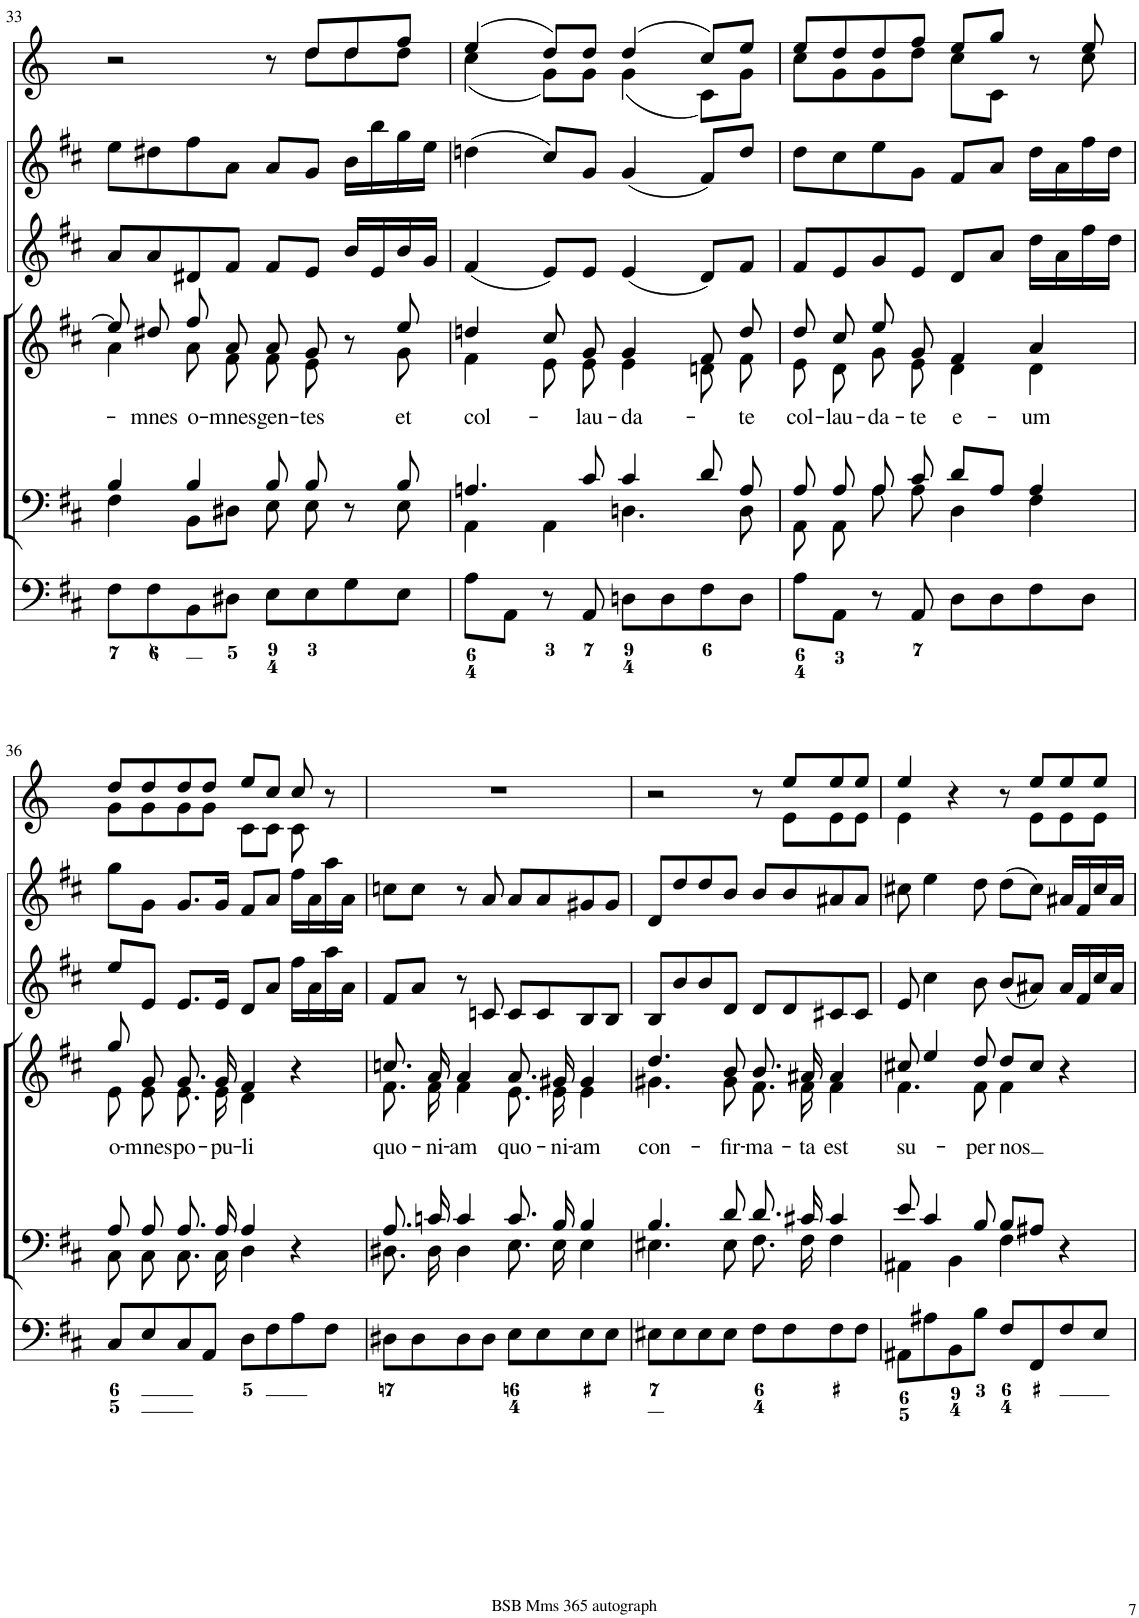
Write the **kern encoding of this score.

**kern	**kern	**kern	**text	**kern	**kern	**kern
*part6	*part5	*part4	*part4	*part3	*part2	*part1
*staff6	*staff5	*staff4	*staff4	*staff3	*staff2	*staff1
*I"Organ	*I"Voice	*I"Voice	*	*I"Violin	*I"Violin	*I"C in D
*	*	*	*	*I'Vln	*I'Vln	*
!!LO:PB:g=z
*clefF4	*clefF4	*clefG2	*	*clefG2	*clefG2	*clefG2
*	*	*	*	*	*	*Trd-1c-2
*k[f#c#]	*k[f#c#]	*k[f#c#]	*	*k[f#c#]	*k[f#c#]	*k[]
*M4/4	*M4/4	*M4/4	*	*M4/4	*M4/4	*M4/4
*met(c)	*met(c)	*met(c)	*	*met(c)	*met(c)	*met(c)
=33	=33	=33	=33	=33	=33	=33
*	*^	*^	*	*	*	*^
8F#\L	4B/	4F#\	8ee/]	4a\	.	8a/L	8ee\L	2r	8ryy
!	!	!	!	!	!LO:LY:b	!	!	!	!
*	*	*	*	*	*	*	*	*v	*v
8F#\	.	.	8dd#X/	.	-mnes	8a/	8dd#X\	.
!	!	!	!	!	!LO:LY:b	!	!	!
8BB\	4B/	8BB\L	8ff#/	8a\	o-	8d#X/	8ff#\	.
!	!	!	!	!	!LO:LY:b	!	!	!
8D#X\J	.	8D#X\J	8a/	8f#\	-mnes	8f#/J	8a\J	.
!	!	!	!	!	!LO:LY:b	!	!	!
8E\L	8B/	8E\	8a/	8f#\	gen-	8f#/L	8a/L	8r
!	!	!	!	!	!LO:LY:b	!	!	!
*	*	*	*	*	*	*	*	*^
8E\	8B/	8E\	8g/	8e\	-tes	8e/J	8g/J	8dd/L	8dd\L
8G\	8r	8ryy	8r	8ryy	.	16b/LL	16b\LL	8dd/	8dd\
.	.	.	.	.	.	16e/	16bb\	.	.
!	!	!	!	!	!LO:LY:b	!	!	!	!
8E\J	8B/	8E\	8ee/	8g\	et	16b/	16gg\	8ff/J	8dd\J
.	.	.	.	.	.	16g/JJ	16ee\JJ	.	.
=34	=34	=34	=34	=34	=34	=34	=34	=34	=34
!	!	!	!	!	!LO:LY:b	!	!	!	!
8A\L	4.An/	4AA\	4ddn/	4f#\	col-	(4f#/	(4ddn\	(4ee/	(4cc\
8AA\J	.	.	.	.	.	.	.	.	.
8r	.	4AA\	8cc#/	8e\	.	8e/L)	8cc#/L)	8dd/L)	8g\L)
!	!	!	!	!	!LO:LY:b	!	!	!	!
8AA/	8c#/	.	8g/	8e\	-lau-	8e/J	8g/J	8dd/J	8g\J
!	!	!	!	!	!LO:LY:b	!	!	!	!
8Dn\L	4c#/	4.Dn\	4g/	4e\	-da-	(4e/	(4g/	(4dd/	(4g\
8D\	.	.	.	.	.	.	.	.	.
8F#\	8d/	.	8f#/	8dn\	.	8d/L)	8f#/L)	8cc/L)	8c\L)
!	!	!	!	!	!LO:LY:b	!	!	!	!
8D\J	8A/	8D\	8dd/	8f#\	-te	8f#/J	8dd/J	8ee/J	8g\J
=35	=35	=35	=35	=35	=35	=35	=35	=35	=35
!	!	!	!	!	!LO:LY:b	!	!	!	!
8A\L	8A/	8AA\	8dd/	8e\	col-	8f#/L	8dd\L	8ee/L	8cc\L
!	!	!	!	!	!LO:LY:b	!	!	!	!
8AA\J	8A/	8AA\	8cc#/	8d\	-lau-	8e/	8cc#\	8dd/	8g\
!	!	!	!	!	!LO:LY:b	!	!	!	!
8r	8A/	8A\	8ee/	8g\	-da-	8g/	8ee\	8dd/	8g\
!	!	!	!	!	!LO:LY:b	!	!	!	!
8AA/	8c#/	8A\	8g/	8e\	-te	8e/J	8g\J	8ff/J	8dd\J
!	!	!	!	!	!LO:LY:b	!	!	!	!
8D\L	8d/L	4D\	4f#/	4d\	e-	8d/L	8f#/L	8ee/L	8cc\L
8D\	8A/J	.	.	.	.	8a/J	8a/J	8gg/J	8c\J
!	!	!	!	!	!LO:LY:b	!	!	!	!
8F#\	4A/	4F#\	4a/	4d\	-um	16dd\LL	16dd\LL	8r	8ryy
.	.	.	.	.	.	16a\	16a\	.	.
8D\J	.	.	.	.	.	16ff#\	16ff#\	8ee/	8cc\
.	.	.	.	.	.	16dd\JJ	16dd\JJ	.	.
!!LO:LB:g=z	!!
=36	=36	=36	=36	=36	=36	=36	=36	=36	=36
!	!	!	!	!	!LO:LY:b	!	!	!	!
8C#/L	8A/	8C#\	8gg/	8e\	o-	8ee/L	8gg\L	8dd/L	8g\L
!	!	!	!	!	!LO:LY:b	!	!	!	!
8E/	8A/	8C#\	8g/	8e\	-mnes	8e/J	8g\J	8dd/	8g\
!	!	!	!	!	!LO:LY:b	!	!	!	!
8C#/	8.A/	8.C#\	8.g/	8.e\	po-	8.e/L	8.g/L	8dd/	8g\
8AA/J	.	.	.	.	.	.	.	8dd/J	8g\J
!	!	!	!	!	!LO:LY:b	!	!	!	!
.	16A/	16C#\	16g/	16e\	-pu-	16e/Jk	16g/Jk	.	.
!	!	!	!	!	!LO:LY:b	!	!	!	!
8D\L	4A/	4D\	4f#/	4d\	-li	8d/L	8f#/L	8ee/L	8c\L
8F#\	.	.	.	.	.	8a/J	8a/J	8cc/J	8c\J
8A\	4r	4ryy	4r	4ryy	.	16ff#\LL	16ff#\LL	8cc/	8c\
.	.	.	.	.	.	16a\	16a\	.	.
8F#\J	.	.	.	.	.	16aa\	16aa\	8r	8ryy
.	.	.	.	.	.	16a\JJ	16a\JJ	.	.
*	*	*	*	*	*	*	*	*v	*v
=37	=37	=37	=37	=37	=37	=37	=37	=37
!	!	!	!	!	!LO:LY:b	!	!	!
8D#X\L	8.A/	8.D#X\	8.ccn/	8.f#\	quo-	8f#/L	8ccn\L	1r
8D#\	.	.	.	.	.	8a/J	8cc\J	.
!	!	!	!	!	!LO:LY:b	!	!	!
.	16cn/	16D#\	16a/	16f#\	-ni-	.	.	.
!	!	!	!	!	!LO:LY:b	!	!	!
8D#\	4c/	4D#\	4a/	4f#\	-am	8r	8r	.
8D#\J	.	.	.	.	.	8cn/	8a/	.
!	!	!	!	!	!LO:LY:b	!	!	!
8E\L	8.c/	8.E\	8.a/	8.e\	quo-	8c/L	8a/L	.
8E\	.	.	.	.	.	8c/	8a/	.
!	!	!	!	!	!LO:LY:b	!	!	!
.	16B/	16E\	16g#X/	16e\	-ni-	.	.	.
!	!	!	!	!	!LO:LY:b	!	!	!
8E\	4B/	4E\	4g#/	4e\	-am	8B/	8g#X/	.
8E\J	.	.	.	.	.	8B/J	8g#/J	.
=38	=38	=38	=38	=38	=38	=38	=38	=38
!	!	!	!	!	!LO:LY:b	!	!	!
*	*	*	*	*	*	*	*	*^
8E#X\L	4.B/	4.E#X\	4.dd/	4.g#X\	con-	8B/L	8d/L	2r	8ryy
*	*	*	*	*	*	*	*	*v	*v
8E#\	.	.	.	.	.	8b/	8dd/	.
8E#\	.	.	.	.	.	8b/	8dd/	.
!	!	!	!	!	!LO:LY:b	!	!	!
8E#\J	8d/	8E#\	8b/	8g#\	-fir-	8d/J	8b/J	.
!	!	!	!	!	!LO:LY:b	!	!	!
8F#\L	8.d/	8.F#\	8.b/	8.f#\	-ma-	8d/L	8b/L	8r
*	*	*	*	*	*	*	*	*^
8F#\	.	.	.	.	.	8d/	8b/	8ee/L	8e\L
!	!	!	!	!	!LO:LY:b	!	!	!	!
.	16c#X/	16F#\	16a#X/	16f#\	-ta	.	.	.	.
!	!	!	!	!	!LO:LY:b	!	!	!	!
8F#\	4c#/	4F#\	4a#/	4f#\	est	8c#X/	8a#X/	8ee/	8e\
8F#\J	.	.	.	.	.	8c#/J	8a#/J	8ee/J	8e\J
=39	=39	=39	=39	=39	=39	=39	=39	=39	=39
!	!	!	!	!	!LO:LY:b	!	!	!	!
8AA#X\L	8e/	4AA#X\	8cc#X/	4.f#\	su-	8e/	8cc#X\	4ee/	4e\
8A#X\	4c#/	.	4ee/	.	.	4cc#\	4ee\	.	.
8BB\	.	4BB\	.	.	.	.	.	4r	4.ryy
!	!	!	!	!	!LO:LY:b	!	!	!	!
8B\J	8B/	.	8dd/	8f#\	-per	8b\	8dd\	.	.
!	!	!	!	!	!LO:LY:b	!	!	!	!
8F#/L	8B/L	4F#\	8dd/L	4f#\	nos	(8b/L	(8dd\L	8r	.
8FF#/	8A#X/J	.	8cc#/J	.	.	8a#X/J)	8cc#\J)	8ee/L	8e\L
8F#/	4r	4ryy	4r	4ryy	.	16a#/LL	16a#X/LL	8ee/	8e\
.	.	.	.	.	.	16f#/	16f#/	.	.
8E/J	.	.	.	.	.	16cc#/	16cc#/	8ee/J	8e\J
.	.	.	.	.	.	16a#/JJ	16a#/JJ	.	.
*	*v	*v	*	*	*	*	*	*v	*v
*	*	*v	*v	*	*	*	*
=	=	=	=	=	=	=
*-	*-	*-	*-	*-	*-	*-
